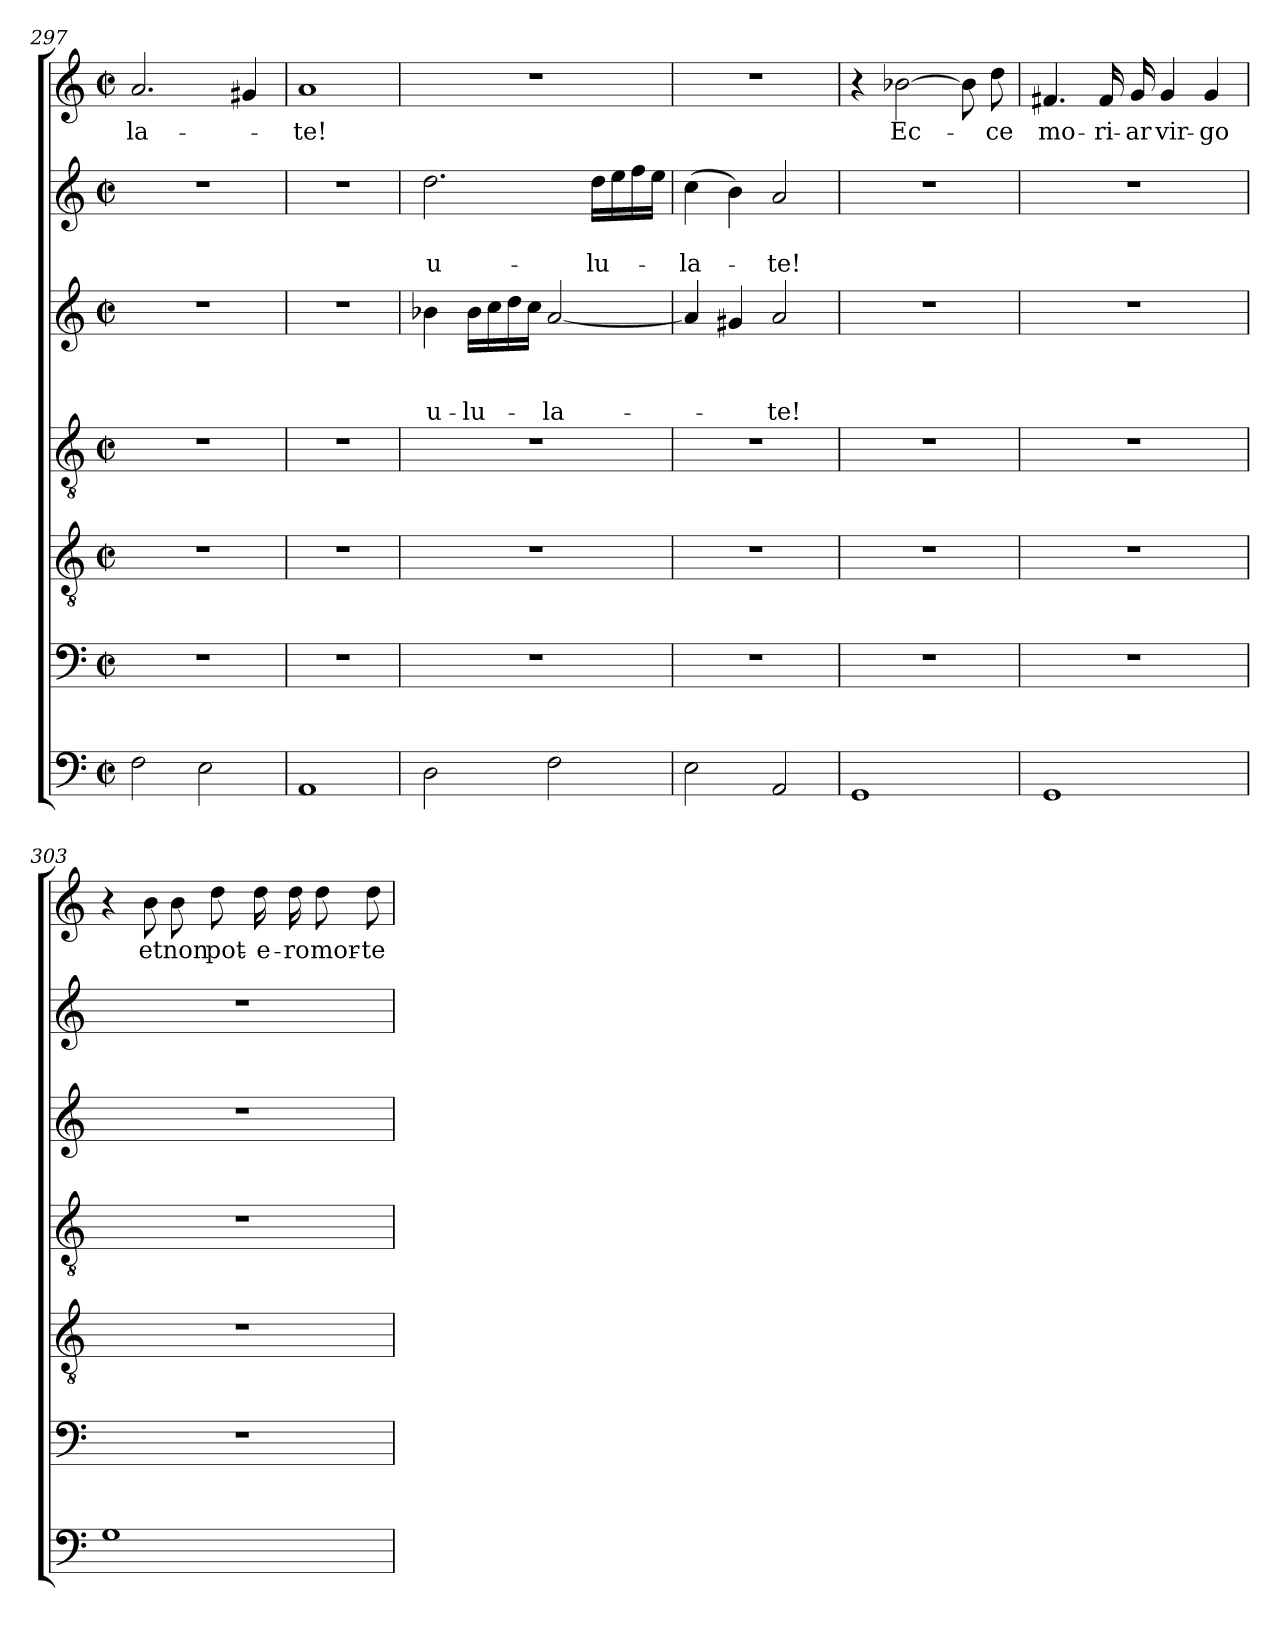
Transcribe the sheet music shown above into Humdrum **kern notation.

**kern	**kern	**kern	**kern	**kern	**text	**text	**text	**kern	**text	**text	**kern	**text
*part7	*part6	*part5	*part4	*part3	*part3	*part3	*part3	*part2	*part2	*part2	*part1	*part1
*staff7	*staff6	*staff5	*staff4	*staff3	*staff3	*staff3	*staff3	*staff2	*staff2	*staff2	*staff1	*staff1
!!LO:LB:g=z
*clefF4	*clefF4	*clefGv2	*clefGv2	*clefG2	*	*	*	*clefG2	*	*	*clefG2	*
*	*ITrd8c14	*	*	*	*	*	*	*	*	*	*	*
*k[]	*k[]	*k[]	*k[]	*k[]	*	*	*	*k[]	*	*	*k[]	*
*C:	*C:	*C:	*C:	*C:	*	*	*	*C:	*	*	*C:	*
*M2/2	*M2/2	*M2/2	*M2/2	*M2/2	*	*	*	*M2/2	*	*	*M2/2	*
*met(c|)	*met(c|)	*met(c|)	*met(c|)	*met(c|)	*	*	*	*met(c|)	*	*	*met(c|)	*
=297	=297	=297	=297	=297	=297	=297	=297	=297	=297	=297	=297	=297
!	!	!	!	!	!	!	!	!	!	!	!	!LO:LY:b
2F\	1r	1r	1r	1r	.	.	.	1r	.	.	2.a/	-la-
2E\	.	.	.	.	.	.	.	.	.	.	.	.
.	.	.	.	.	.	.	.	.	.	.	4g#X/	.
=298	=298	=298	=298	=298	=298	=298	=298	=298	=298	=298	=298	=298
!	!	!	!	!	!	!	!	!	!	!	!	!LO:LY:b
1AA	1r	1r	1r	1r	.	.	.	1r	.	.	1a	-te!
=299	=299	=299	=299	=299	=299	=299	=299	=299	=299	=299	=299	=299
!	!	!	!	!	!	!	!LO:LY:b	!	!	!LO:LY:b	!	!
2D\	1r	1r	1r	4b-X\	.	.	u-	2.dd\	.	u-	1r	.
!	!	!	!	!	!	!	!LO:LY:b	!	!	!	!	!
.	.	.	.	16b-\LL	.	.	-lu-	.	.	.	.	.
.	.	.	.	16cc\	.	.	.	.	.	.	.	.
.	.	.	.	16dd\	.	.	.	.	.	.	.	.
.	.	.	.	16cc\JJ	.	.	.	.	.	.	.	.
!	!	!	!	!	!	!	!LO:LY:b	!	!	!	!	!
2F\	.	.	.	[2a/	.	.	-la-	.	.	.	.	.
!	!	!	!	!	!	!	!	!	!	!LO:LY:b	!	!
.	.	.	.	.	.	.	.	16dd\LL	.	-lu-	.	.
.	.	.	.	.	.	.	.	16ee\	.	.	.	.
.	.	.	.	.	.	.	.	16ff\	.	.	.	.
.	.	.	.	.	.	.	.	16ee\JJ	.	.	.	.
=300	=300	=300	=300	=300	=300	=300	=300	=300	=300	=300	=300	=300
!	!	!	!	!	!	!	!	!	!	!LO:LY:b	!	!
2E\	1r	1r	1r	4a/]	.	.	.	(>4cc\	.	-la-	1r	.
.	.	.	.	4g#X/	.	.	.	4b\)	.	.	.	.
!	!	!	!	!	!	!	!LO:LY:b	!	!	!LO:LY:b	!	!
2AA/	.	.	.	2a/	.	.	-te!	2a/	.	-te!	.	.
=301	=301	=301	=301	=301	=301	=301	=301	=301	=301	=301	=301	=301
1GG	1r	1r	1r	1r	.	.	.	1r	.	.	4r	.
!	!	!	!	!	!	!	!	!	!	!	!	!LO:LY:b
.	.	.	.	.	.	.	.	.	.	.	[2b-X\	Ec-
.	.	.	.	.	.	.	.	.	.	.	8b-\]	.
!	!	!	!	!	!	!	!	!	!	!	!	!LO:LY:b
.	.	.	.	.	.	.	.	.	.	.	8dd\	-ce
=302	=302	=302	=302	=302	=302	=302	=302	=302	=302	=302	=302	=302
!	!	!	!	!	!	!	!	!	!	!	!	!LO:LY:b
1GG	1r	1r	1r	1r	.	.	.	1r	.	.	4.f#X/	mo-
!	!	!	!	!	!	!	!	!	!	!	!	!LO:LY:b
.	.	.	.	.	.	.	.	.	.	.	16f#/	-ri-
!	!	!	!	!	!	!	!	!	!	!	!	!LO:LY:b
.	.	.	.	.	.	.	.	.	.	.	16g/	-ar
!	!	!	!	!	!	!	!	!	!	!	!	!LO:LY:b
.	.	.	.	.	.	.	.	.	.	.	4g/	vir-
!	!	!	!	!	!	!	!	!	!	!	!	!LO:LY:b
.	.	.	.	.	.	.	.	.	.	.	4g/	-go
=303	=303	=303	=303	=303	=303	=303	=303	=303	=303	=303	=303	=303
1G	1r	1r	1r	1r	.	.	.	1r	.	.	4r	.
!	!	!	!	!	!	!	!	!	!	!	!	!LO:LY:b
.	.	.	.	.	.	.	.	.	.	.	8b\	et
!	!	!	!	!	!	!	!	!	!	!	!	!LO:LY:b
.	.	.	.	.	.	.	.	.	.	.	8b\	non
!	!	!	!	!	!	!	!	!	!	!	!	!LO:LY:b
.	.	.	.	.	.	.	.	.	.	.	8dd\	pot-
!	!	!	!	!	!	!	!	!	!	!	!	!LO:LY:b
.	.	.	.	.	.	.	.	.	.	.	16dd\	-e-
!	!	!	!	!	!	!	!	!	!	!	!	!LO:LY:b
.	.	.	.	.	.	.	.	.	.	.	16dd\	-ro
!	!	!	!	!	!	!	!	!	!	!	!	!LO:LY:b
.	.	.	.	.	.	.	.	.	.	.	8dd\	mor-
!	!	!	!	!	!	!	!	!	!	!	!	!LO:LY:b
.	.	.	.	.	.	.	.	.	.	.	8dd\	-te
=	=	=	=	=	=	=	=	=	=	=	=	=
*-	*-	*-	*-	*-	*-	*-	*-	*-	*-	*-	*-	*-
